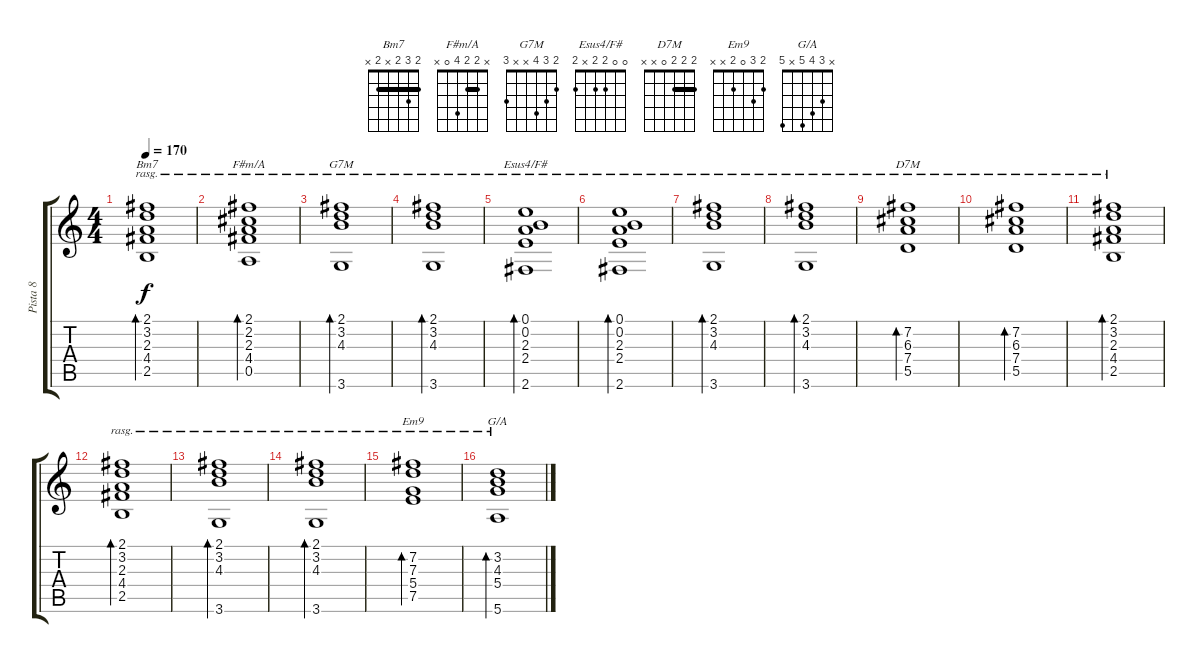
\track ("Pista 8" "Pista 8") {instrument acousticguitarsteel}
\staff {score tabs}
\tuning (E4 B3 G3 D3 A2 E2) {hide}
\chord ("Bm7" 2 3 2 x 2 x) {barre 2}
\chord ("F#m/A" x 2 2 4 0 x) {barre 2}
\chord ("G7M" 2 3 4 x x 3)
\chord ("Esus4/F#" 0 0 2 2 x 2)
\chord ("D7M" 2 2 2 0 x x) {barre 2}
\chord ("Em9" 2 3 0 2 x x)
\chord ("G/A" x 3 4 5 x 5)
\ts (4 4)
\tempo 170
\clef g2
\ks c
(2.1 3.2 2.3 4.4 2.5).1{bd 480 ch "Bm7" rasg ii dy f} |
(2.1 2.2 2.3 4.4 0.5).1{bd 480 ch "F#m/A" rasg ii} |
(2.1 3.2 4.3 3.6).1{bd 480 ch "G7M" rasg ii} |
(2.1 3.2 4.3 3.6).1{bd 480 rasg ii} |
(0.1 0.2 2.3 2.4 2.6).1{bd 480 ch "Esus4/F#" rasg ii} |
(0.1 0.2 2.3 2.4 2.6).1{bd 480 rasg ii} |
(2.1 3.2 4.3 3.6).1{bd 480 rasg ii} |
(2.1 3.2 4.3 3.6).1{bd 480 rasg ii} |
(7.2 6.3 7.4 5.5).1{bd 480 ch "D7M" rasg ii} |
(7.2 6.3 7.4 5.5).1{bd 480 rasg ii} |
(2.1 3.2 2.3 4.4 2.5).1{bd 480 rasg ii} |
(2.1 3.2 2.3 4.4 2.5).1{bd 480 rasg ii} |
(2.1 3.2 4.3 3.6).1{bd 480 rasg ii} |
(2.1 3.2 4.3 3.6).1{bd 480 rasg ii} |
(7.2 7.3 5.4 7.5).1{bd 480 ch "Em9" rasg ii} |
(3.2 4.3 5.4 5.6).1{bd 480 ch "G/A" rasg ii}
